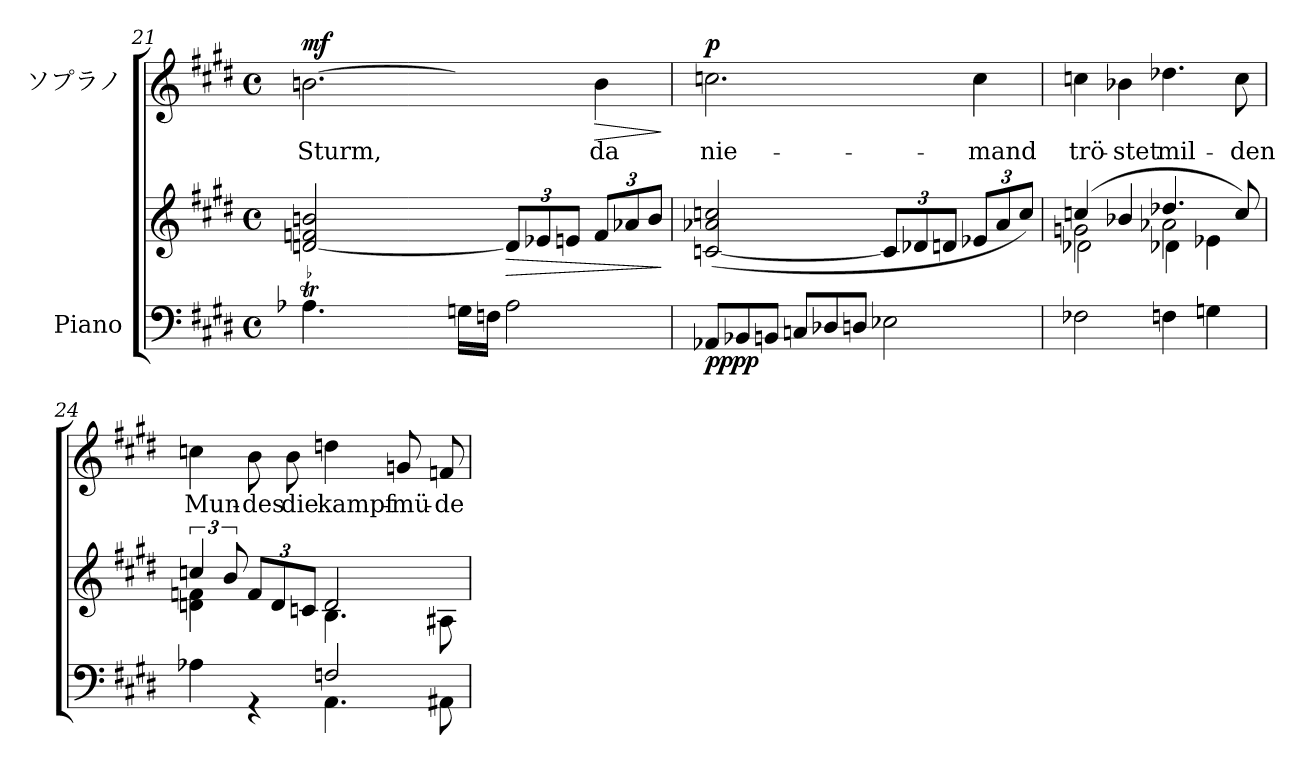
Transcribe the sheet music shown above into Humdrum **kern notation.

**kern	**kern	**dynam	**kern	**text	**dynam
*part2	*part2	*part2	*part1	*part1	*part1
*staff3	*staff2	*staff2/3	*staff1	*staff1	*staff1
*I"Piano	*	*	*I"ソプラノ	*	*
*clefF4	*clefG2	*	*clefG2	*	*
*k[f#c#g#d#]	*k[f#c#g#d#]	*	*k[f#c#g#d#]	*	*
*M4/4	*M4/4	*	*M4/4	*	*
*met(c)	*met(c)	*	*met(c)	*	*
=21	=21	=21	=21	=21	=21
*^	*	*	*	*	*
*	*Xtuplet	*	*	*	*	*
!	!LO:N:vis=16	!	!LO:DY:b=2	!LO:N:head=open	!LO:LY:b	!
!	!	!	!LO:DY:n=1:b	!	!	!LO:DY:b
4.A-XT\	1920%103A-X!\LLyy	[2dn/ 2fn/ 2bn/	p mp	[4.bn\	Sturm,	mf
!	!LO:N:vis=16	!	!	!	!	!
.	1920%103B-X!\yy	.	.	.	.	.
!	!LO:N:vis=16	!	!	!	!	!
.	1920%103A-!\yy	.	.	.	.	.
!	!LO:N:vis=16	!	!	!	!	!
.	1920%103B-!\yy	.	.	.	.	.
!	!LO:N:vis=16	!	!	!	!	!
.	1920%103A-!\yy	.	.	.	.	.
!	!LO:N:vis=16	!	!	!	!	!
.	1920%103B-!\yy	.	.	.	.	.
!	!LO:N:vis=16	!	!	!	!	!
.	1920%103A-!\JJyy	.	.	.	.	.
16Gn\LL	.	.	.	4b\yy_	.	.
.	8ryy	.	.	.	.	.
16Fn\JJ	.	.	.	.	.	.
*	*	*Xbrackettup	*	*	*	*
!	!	!	!LO:HP:b	!	!	!
2A-\	.	12d/L]	>	.	.	.
.	2ryy	.	.	.	.	.
.	.	12e-X/	.	.	.	.
.	.	.	.	16b\yy]	.	.
.	.	12en/J	.	.	.	.
.	.	.	.	16ryy	.	.
!	!	!	!	!	!LO:LY:b	!LO:HP:b
.	.	12f/L	.	4b\	da	>
.	.	12a-X/	.	.	.	.
.	.	12b/J	.	.	.	.
1920ryy	.	1920ryy	]	1920ryy	.	]
*v	*v	*	*	*	*	*
!!LO:LB:g=z
=22	=22	=22	=22	=22	=22
!	!	!LO:DY:b=2	!	!LO:LY:b	!
!	!	!LO:DY:n=1:b	!	!	!LO:DY:b
12AA-X/L	(<[2cn/ 2a-X/ 2ccn/	pp pp	2.ccn\	nie-	p
12BB-X/	.	.	.	.	.
12BBn/J	.	.	.	.	.
12Cn/L	.	.	.	.	.
12D-X/	.	.	.	.	.
12Dn/J	.	.	.	.	.
2E-X\	12c/L]	.	.	.	.
.	12d-X/	.	.	.	.
.	12dn/J	.	.	.	.
!	!	!	!	!LO:LY:b	!
.	12e-X/L	.	4cc\	-mand	.
.	12a-/	.	.	.	.
.	12cc/J)	.	.	.	.
=23	=23	=23	=23	=23	=23
*	*^	*	*	*	*
*	*	*^	*	*	*	*
!	!	!	!	!	!	!LO:LY:b	!
2F-X\	(>4ccn/	2gn\	2d-X\	.	4ccn\	trö-	.
!	!	!	!	!	!	!LO:LY:b	!
.	4b-X/	.	.	.	4b-X\	-stet	.
!	!	!	!	!	!	!LO:LY:b	!
4Fn\	4.dd-X/	2a-X\	4d-X\	.	4.dd-X\	mil-	.
4Gn\	.	.	4e-X\	.	.	.	.
!	!	!	!	!	!	!LO:LY:b	!
.	8cc/)	.	.	.	8cc\	-den	.
*	*v	*v	*v	*	*	*	*
=24	=24	=24	=24	=24	=24
*^	*	*	*	*	*
*	*	*brackettup	*	*	*	*
*	*	*^	*	*	*	*
!	!	!	!	!	!	!LO:LY:b	!
4A-X\	2ryy	6ccn/	4dn\ 4fn\	.	4ccn\	Mun-	.
.	.	12b/	.	.	.	.	.
*	*	*Xbrackettup	*	*	*	*	*
!	!	!	!	!	!	!LO:LY:b	!
4rGG	.	12f/L	4ryy	.	8b\	-des	.
.	.	12d/	.	.	.	.	.
!	!	!	!	!	!	!LO:LY:b	!
.	.	.	.	.	8b\	die	.
.	.	12cn/J	.	.	.	.	.
!	!	!	!	!	!	!LO:LY:b	!
2Fn/	4.AA\	2d/	4.B\	.	4ddn\	kampf-	.
!	!	!	!	!	!	!LO:LY:b	!
.	.	.	.	.	8gn/	-mü-	.
!	!	!	!	!	!	!LO:LY:b	!
.	8AA#X\	.	8A#X\	.	8fn/	-de	.
*v	*v	*	*	*	*	*	*
*	*v	*v	*	*	*	*
=	=	=	=	=	=
*-	*-	*-	*-	*-	*-
